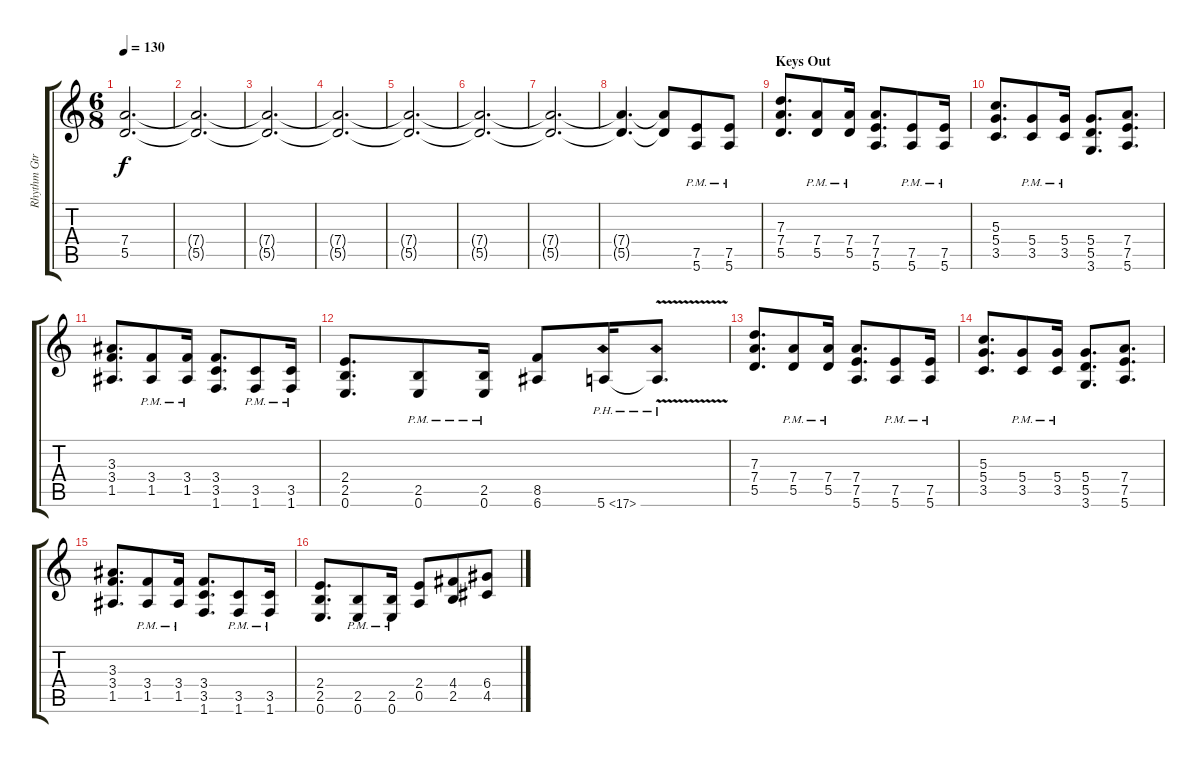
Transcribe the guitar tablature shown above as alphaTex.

\track ("Rhythm Gtr. 2" "Rhythm Gtr") {instrument distortionguitar}
\staff {score tabs}
\tuning (E4 B3 G3 D3 A2 E2) {hide}
\ts (6 8)
\tempo 130
\clef g2
\ks c
(7.4 5.5).2{d dy f} |
(7.4{t} 5.5{t}).2{d} |
(7.4{t} 5.5{t}).2{d} |
(7.4{t} 5.5{t}).2{d} |
(7.4{t} 5.5{t}).2{d} |
(7.4{t} 5.5{t}).2{d} |
(7.4{t} 5.5{t}).2{d} |
(7.4{t} 5.5{t}).4{d} (7.4{t} 5.5{t}).8 (7.5{pm} 5.6{pm}).8 (7.5{pm} 5.6{pm}).8 |
\section ("" "Keys Out")
(7.3 7.4 5.5).8{d} (7.4{pm} 5.5{pm}).8 (7.4{pm} 5.5{pm}).16 (7.4 7.5 5.6).8{d} (7.5{pm} 5.6{pm}).8 (7.5{pm} 5.6{pm}).16 |
(5.3 5.4 3.5).8{d} (5.4{pm} 3.5{pm}).8 (5.4{pm} 3.5{pm}).16 (5.4 5.5 3.6).8{d} (7.4 7.5 5.6).8{d} |
(3.3 3.4 1.5).8{d} (3.4{pm} 1.5{pm}).8 (3.4{pm} 1.5{pm}).16 (3.4 3.5 1.6).8{d} (3.5{pm} 1.6{pm}).8 (3.5{pm} 1.6{pm}).16 |
(2.4 2.5 0.6).8{d} (2.5{pm} 0.6{pm}).8 (2.5{pm} 0.6{pm}).16 (8.5 6.6).8 5.6{ph 12}.16 5.6{ph 12 v t}.8{d} |
(7.3 7.4 5.5).8{d} (7.4{pm} 5.5{pm}).8 (7.4{pm} 5.5{pm}).16 (7.4 7.5 5.6).8{d} (7.5{pm} 5.6{pm}).8 (7.5{pm} 5.6{pm}).16 |
(5.3 5.4 3.5).8{d} (5.4{pm} 3.5{pm}).8 (5.4{pm} 3.5{pm}).16 (5.4 5.5 3.6).8{d} (7.4 7.5 5.6).8{d} |
(3.3 3.4 1.5).8{d} (3.4{pm} 1.5{pm}).8 (3.4{pm} 1.5{pm}).16 (3.4 3.5 1.6).8{d} (3.5{pm} 1.6{pm}).8 (3.5{pm} 1.6{pm}).16 |
(2.4 2.5 0.6).8{d} (2.5{pm} 0.6{pm}).8 (2.5{pm} 0.6{pm}).16 (2.4 0.5).8 (4.4 2.5).8 (6.4 4.5).8
